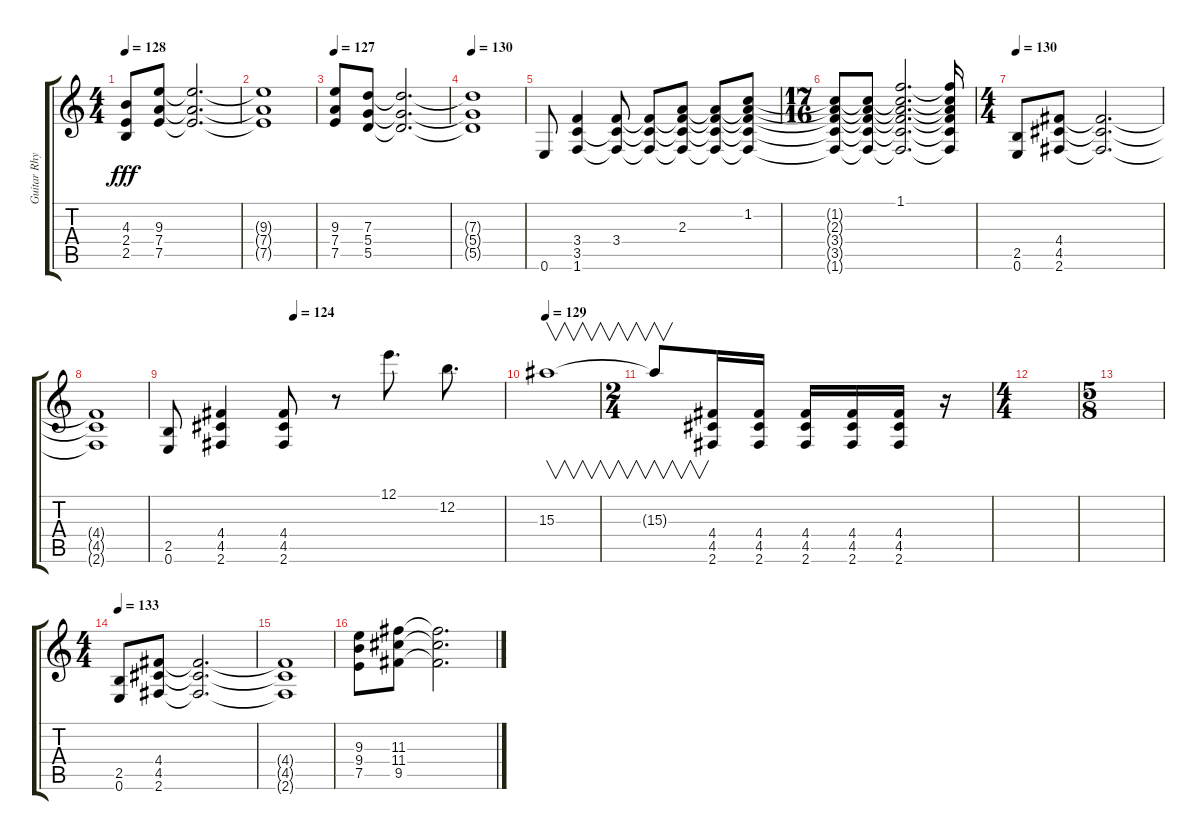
\track ("Guitar Rhytm" "Guitar Rhy") {instrument distortionguitar}
\staff {score tabs}
\tuning (E4 B3 G3 D3 A2 E2) {hide}
\ts (4 4)
\tempo 128
\clef g2
\ks aminor
(4.3 2.4 2.5).8{dy fff} (9.3 7.4 7.5).8 (9.3{t} 7.4{t} 7.5{t}).2{d} |
(9.3{t} 7.4{t} 7.5{t}).1 |
\tempo 127
(9.3 7.4 7.5).8 (7.3 5.4 5.5).8 (7.3{t} 5.4{t} 5.5{t}).2{d} |
\tempo 130
(7.3{t} 5.4{t} 5.5{t}).1 |
0.6.8 (3.4 3.5 1.6).4 (3.4 3.5{t} 1.6{t}).8 (3.4{t} 3.5{t} 1.6{t}).8 (2.3 3.4{t} 3.5{t} 1.6{t}).8 (2.3{t} 3.4{t} 3.5{t} 1.6{t}).8 (1.2 2.3{t} 3.4{t} 3.5{t} 1.6{t}).8 |
\ts (17 16)
(1.2{t} 2.3{t} 3.4{t} 3.5{t} 1.6{t}).8 (1.2{t} 2.3{t} 3.4{t} 3.5{t} 1.6{t}).8 (1.1 1.2{t} 2.3{t} 3.4{t} 3.5{t} 1.6{t}).2{d} (1.1{t} 1.2{t} 2.3{t} 3.4{t} 3.5{t} 1.6{t}).16 |
\ts (4 4)
\tempo 130
(2.5 0.6).8 (4.4 4.5 2.6).8 (4.4{t} 4.5{t} 2.6{t}).2{d} |
(4.4{t} 4.5{t} 2.6{t}).1 |
\tempo (124 0.375)
(2.5 0.6).8 (4.4 4.5 2.6).4 (4.4 4.5 2.6).8 r.8 12.1.8{d} 12.2.8{d} |
\tempo 129
15.3.1{v} |
\ts (2 4)
15.3{t}.8{v} (4.4 4.5 2.6).16 (4.4 4.5 2.6).16 (4.4 4.5 2.6).16 (4.4 4.5 2.6).16 (4.4 4.5 2.6).16 r.16 |
\ts (4 4)
|
\ts (5 8)
|
\ts (4 4)
\tempo 133
(2.5 0.6).8 (4.4 4.5 2.6).8 (4.4{t} 4.5{t} 2.6{t}).2{d} |
(4.4{t} 4.5{t} 2.6{t}).1 |
(9.3 9.4 7.5).8 (11.3 11.4 9.5).8 (11.3{t} 11.4{t} 9.5{t}).2{d}
